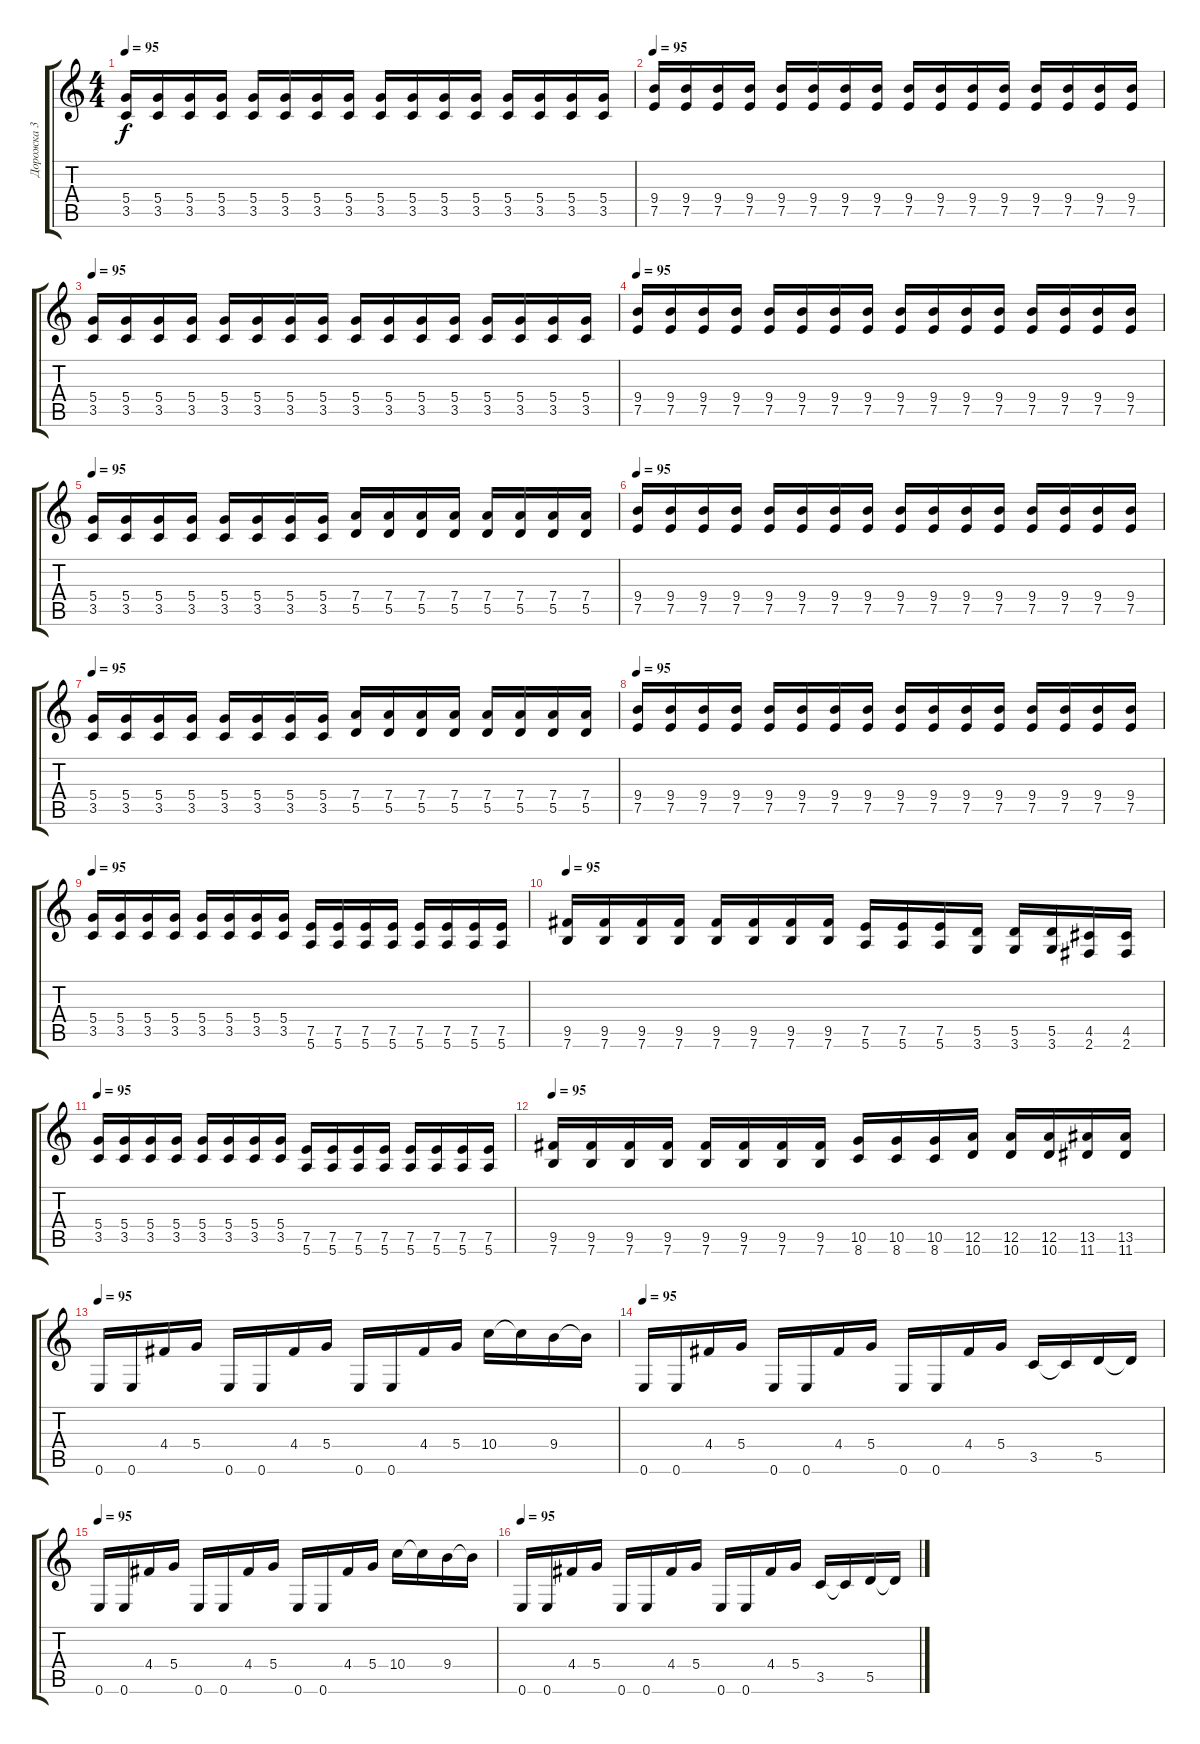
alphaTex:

\track ("Дорожка 3" "Дорожка 3") {instrument distortionguitar}
\staff {score tabs}
\tuning (E4 B3 G3 D3 A2 E2) {hide}
\ts (4 4)
\tempo 95
\clef g2
\ks c
(5.4 3.5).16{dy f} (5.4 3.5).16 (5.4 3.5).16 (5.4 3.5).16 (5.4 3.5).16 (5.4 3.5).16 (5.4 3.5).16 (5.4 3.5).16 (5.4 3.5).16 (5.4 3.5).16 (5.4 3.5).16 (5.4 3.5).16 (5.4 3.5).16 (5.4 3.5).16 (5.4 3.5).16 (5.4 3.5).16 |
\tempo 95
(9.4 7.5).16 (9.4 7.5).16 (9.4 7.5).16 (9.4 7.5).16 (9.4 7.5).16 (9.4 7.5).16 (9.4 7.5).16 (9.4 7.5).16 (9.4 7.5).16 (9.4 7.5).16 (9.4 7.5).16 (9.4 7.5).16 (9.4 7.5).16 (9.4 7.5).16 (9.4 7.5).16 (9.4 7.5).16 |
\tempo 95
(5.4 3.5).16 (5.4 3.5).16 (5.4 3.5).16 (5.4 3.5).16 (5.4 3.5).16 (5.4 3.5).16 (5.4 3.5).16 (5.4 3.5).16 (5.4 3.5).16 (5.4 3.5).16 (5.4 3.5).16 (5.4 3.5).16 (5.4 3.5).16 (5.4 3.5).16 (5.4 3.5).16 (5.4 3.5).16 |
\tempo 95
(9.4 7.5).16 (9.4 7.5).16 (9.4 7.5).16 (9.4 7.5).16 (9.4 7.5).16 (9.4 7.5).16 (9.4 7.5).16 (9.4 7.5).16 (9.4 7.5).16 (9.4 7.5).16 (9.4 7.5).16 (9.4 7.5).16 (9.4 7.5).16 (9.4 7.5).16 (9.4 7.5).16 (9.4 7.5).16 |
\tempo 95
(5.4 3.5).16 (5.4 3.5).16 (5.4 3.5).16 (5.4 3.5).16 (5.4 3.5).16 (5.4 3.5).16 (5.4 3.5).16 (5.4 3.5).16 (7.4 5.5).16 (7.4 5.5).16 (7.4 5.5).16 (7.4 5.5).16 (7.4 5.5).16 (7.4 5.5).16 (7.4 5.5).16 (7.4 5.5).16 |
\tempo 95
(9.4 7.5).16 (9.4 7.5).16 (9.4 7.5).16 (9.4 7.5).16 (9.4 7.5).16 (9.4 7.5).16 (9.4 7.5).16 (9.4 7.5).16 (9.4 7.5).16 (9.4 7.5).16 (9.4 7.5).16 (9.4 7.5).16 (9.4 7.5).16 (9.4 7.5).16 (9.4 7.5).16 (9.4 7.5).16 |
\tempo 95
(5.4 3.5).16 (5.4 3.5).16 (5.4 3.5).16 (5.4 3.5).16 (5.4 3.5).16 (5.4 3.5).16 (5.4 3.5).16 (5.4 3.5).16 (7.4 5.5).16 (7.4 5.5).16 (7.4 5.5).16 (7.4 5.5).16 (7.4 5.5).16 (7.4 5.5).16 (7.4 5.5).16 (7.4 5.5).16 |
\tempo 95
(9.4 7.5).16 (9.4 7.5).16 (9.4 7.5).16 (9.4 7.5).16 (9.4 7.5).16 (9.4 7.5).16 (9.4 7.5).16 (9.4 7.5).16 (9.4 7.5).16 (9.4 7.5).16 (9.4 7.5).16 (9.4 7.5).16 (9.4 7.5).16 (9.4 7.5).16 (9.4 7.5).16 (9.4 7.5).16 |
\tempo 95
(5.4 3.5).16 (5.4 3.5).16 (5.4 3.5).16 (5.4 3.5).16 (5.4 3.5).16 (5.4 3.5).16 (5.4 3.5).16 (5.4 3.5).16 (7.5 5.6).16 (7.5 5.6).16 (7.5 5.6).16 (7.5 5.6).16 (7.5 5.6).16 (7.5 5.6).16 (7.5 5.6).16 (7.5 5.6).16 |
\tempo 95
(9.5 7.6).16 (9.5 7.6).16 (9.5 7.6).16 (9.5 7.6).16 (9.5 7.6).16 (9.5 7.6).16 (9.5 7.6).16 (9.5 7.6).16 (7.5 5.6).16 (7.5 5.6).16 (7.5 5.6).16 (5.5 3.6).16 (5.5 3.6).16 (5.5 3.6).16 (4.5 2.6).16 (4.5 2.6).16 |
\tempo 95
(5.4 3.5).16 (5.4 3.5).16 (5.4 3.5).16 (5.4 3.5).16 (5.4 3.5).16 (5.4 3.5).16 (5.4 3.5).16 (5.4 3.5).16 (7.5 5.6).16 (7.5 5.6).16 (7.5 5.6).16 (7.5 5.6).16 (7.5 5.6).16 (7.5 5.6).16 (7.5 5.6).16 (7.5 5.6).16 |
\tempo 95
(9.5 7.6).16 (9.5 7.6).16 (9.5 7.6).16 (9.5 7.6).16 (9.5 7.6).16 (9.5 7.6).16 (9.5 7.6).16 (9.5 7.6).16 (10.5 8.6).16 (10.5 8.6).16 (10.5 8.6).16 (12.5 10.6).16 (12.5 10.6).16 (12.5 10.6).16 (13.5 11.6).16 (13.5 11.6).16 |
\tempo 95
0.6.16 0.6.16 4.4.16 5.4.16 0.6.16 0.6.16 4.4.16 5.4.16 0.6.16 0.6.16 4.4.16 5.4.16 10.4.16 10.4{t}.16 9.4.16 9.4{t}.16 |
\tempo 95
0.6.16 0.6.16 4.4.16 5.4.16 0.6.16 0.6.16 4.4.16 5.4.16 0.6.16 0.6.16 4.4.16 5.4.16 3.5.16 3.5{t}.16 5.5.16 5.5{t}.16 |
\tempo 95
0.6.16 0.6.16 4.4.16 5.4.16 0.6.16 0.6.16 4.4.16 5.4.16 0.6.16 0.6.16 4.4.16 5.4.16 10.4.16 10.4{t}.16 9.4.16 9.4{t}.16 |
\tempo 95
0.6.16 0.6.16 4.4.16 5.4.16 0.6.16 0.6.16 4.4.16 5.4.16 0.6.16 0.6.16 4.4.16 5.4.16 3.5.16 3.5{t}.16 5.5.16 5.5{t}.16
